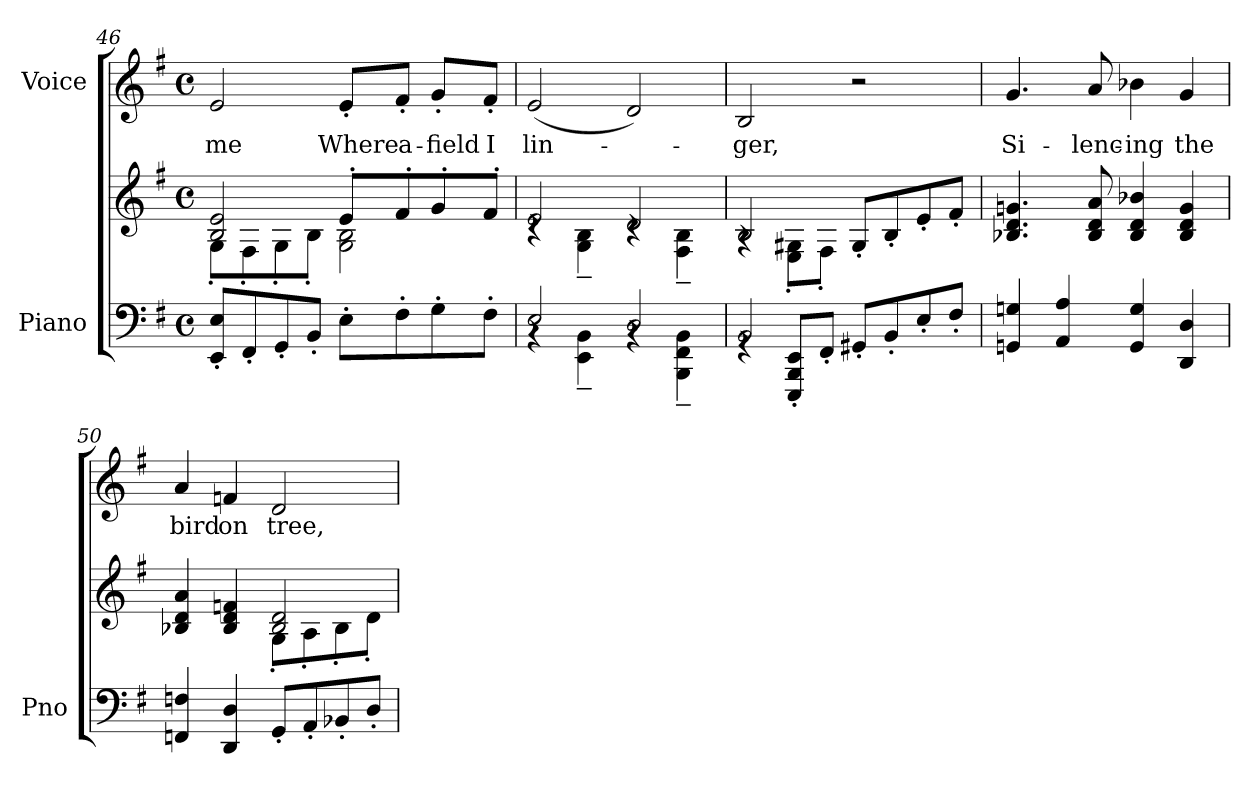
**kern	**kern	**kern	**text
*part2	*part2	*part1	*part1
*staff3	*staff2	*staff1	*staff1
*I"Piano	*	*I"Voice	*
*I'Pno	*	*	*
*clefF4	*clefG2	*clefG2	*
*k[f#]	*k[f#]	*k[f#]	*
*M4/4	*M4/4	*M4/4	*
*met(c)	*met(c)	*met(c)	*
=46	=46	=46	=46
*	*^	*	*
!	!	!	!	!LO:LY:b
8EE/' 8E/'L	2B/ 2e/	8G'\L	2e/	me
8FF#'/	.	8F#'\	.	.
8GG'/	.	8G'\	.	.
8BB'/J	.	8B'\J	.	.
!	!	!	!	!LO:LY:b
8E'\L	8e'/L	2G\ 2B\	8e'/L	Where
!	!	!	!	!LO:LY:b
8F#'\	8f#'/	.	8f#'/J	a-
!	!	!	!	!LO:LY:b
8G'\	8g'/	.	8g'/L	-field
!	!	!	!	!LO:LY:b
8F#'\J	8f#'/J	.	8f#'/J	I
!!LO:LB:g=z
=47	=47	=47	=47	=47
*^	*	*	*	*
!	!	!	!	!	!LO:LY:b
2E/	4rBB	2e/	4rc	(<2e/	lin-
.	4EE\~ 4BB\~	.	4G\~ 4B\~	.	.
2D/	4rBB	2d/	4rc	2d/)	.
.	4BBB\~ 4FF#\~ 4BB\~	.	4F#\~ 4B\~	.	.
=48	=48	=48	=48	=48	=48
!	!	!	!	!	!LO:LY:b
2BB/	4rGG	2B/	4rA	2B/	-ger,
.	8EEE/' 8BBB/' 8EE/'L	.	8E\' 8G#X\'L	.	.
.	8FF#'/J	.	8F#'\J	.	.
8GG#X'/L	2ryy	8G#'/L	2ryy	2r	.
8BB'/	.	8B'/	.	.	.
8E'/	.	8e'/	.	.	.
8F#'/J	.	8f#'/J	.	.	.
*v	*v	*	*	*	*
*	*v	*v	*	*
=49	=49	=49	=49
!	!	!	!LO:LY:b
4GGn/ 4Gn/	4.B-X/ 4.d/ 4.gn/	4.g/	Si-
4AA/ 4A/	.	.	.
!	!	!	!LO:LY:b
.	8B-/ 8d/ 8a/	8a/	-lenc-
!	!	!	!LO:LY:b
4GG/ 4G/	4B-/ 4d/ 4b-X/	4b-X\	-ing
!	!	!	!LO:LY:b
4DD/ 4D/	4B-/ 4d/ 4g/	4g/	the
!!LO:LB:g=z
=50	=50	=50	=50
*	*^	*	*
!	!	!	!	!LO:LY:b
4FFn/ 4Fn/	4B-X/ 4d/ 4a/	2ryy	4a/	bird
!	!	!	!	!LO:LY:b
4DD/ 4D/	4B-/ 4d/ 4fn/	.	4fn/	on
!	!	!	!	!LO:LY:b
8GG'/L	2B-/ 2d/	8G'\L	2d/	tree,
8AA'/	.	8A'\	.	.
8BB-X'/	.	8B-'\	.	.
8D'/J	.	8d'\J	.	.
*	*v	*v	*	*
=	=	=	=
*-	*-	*-	*-
